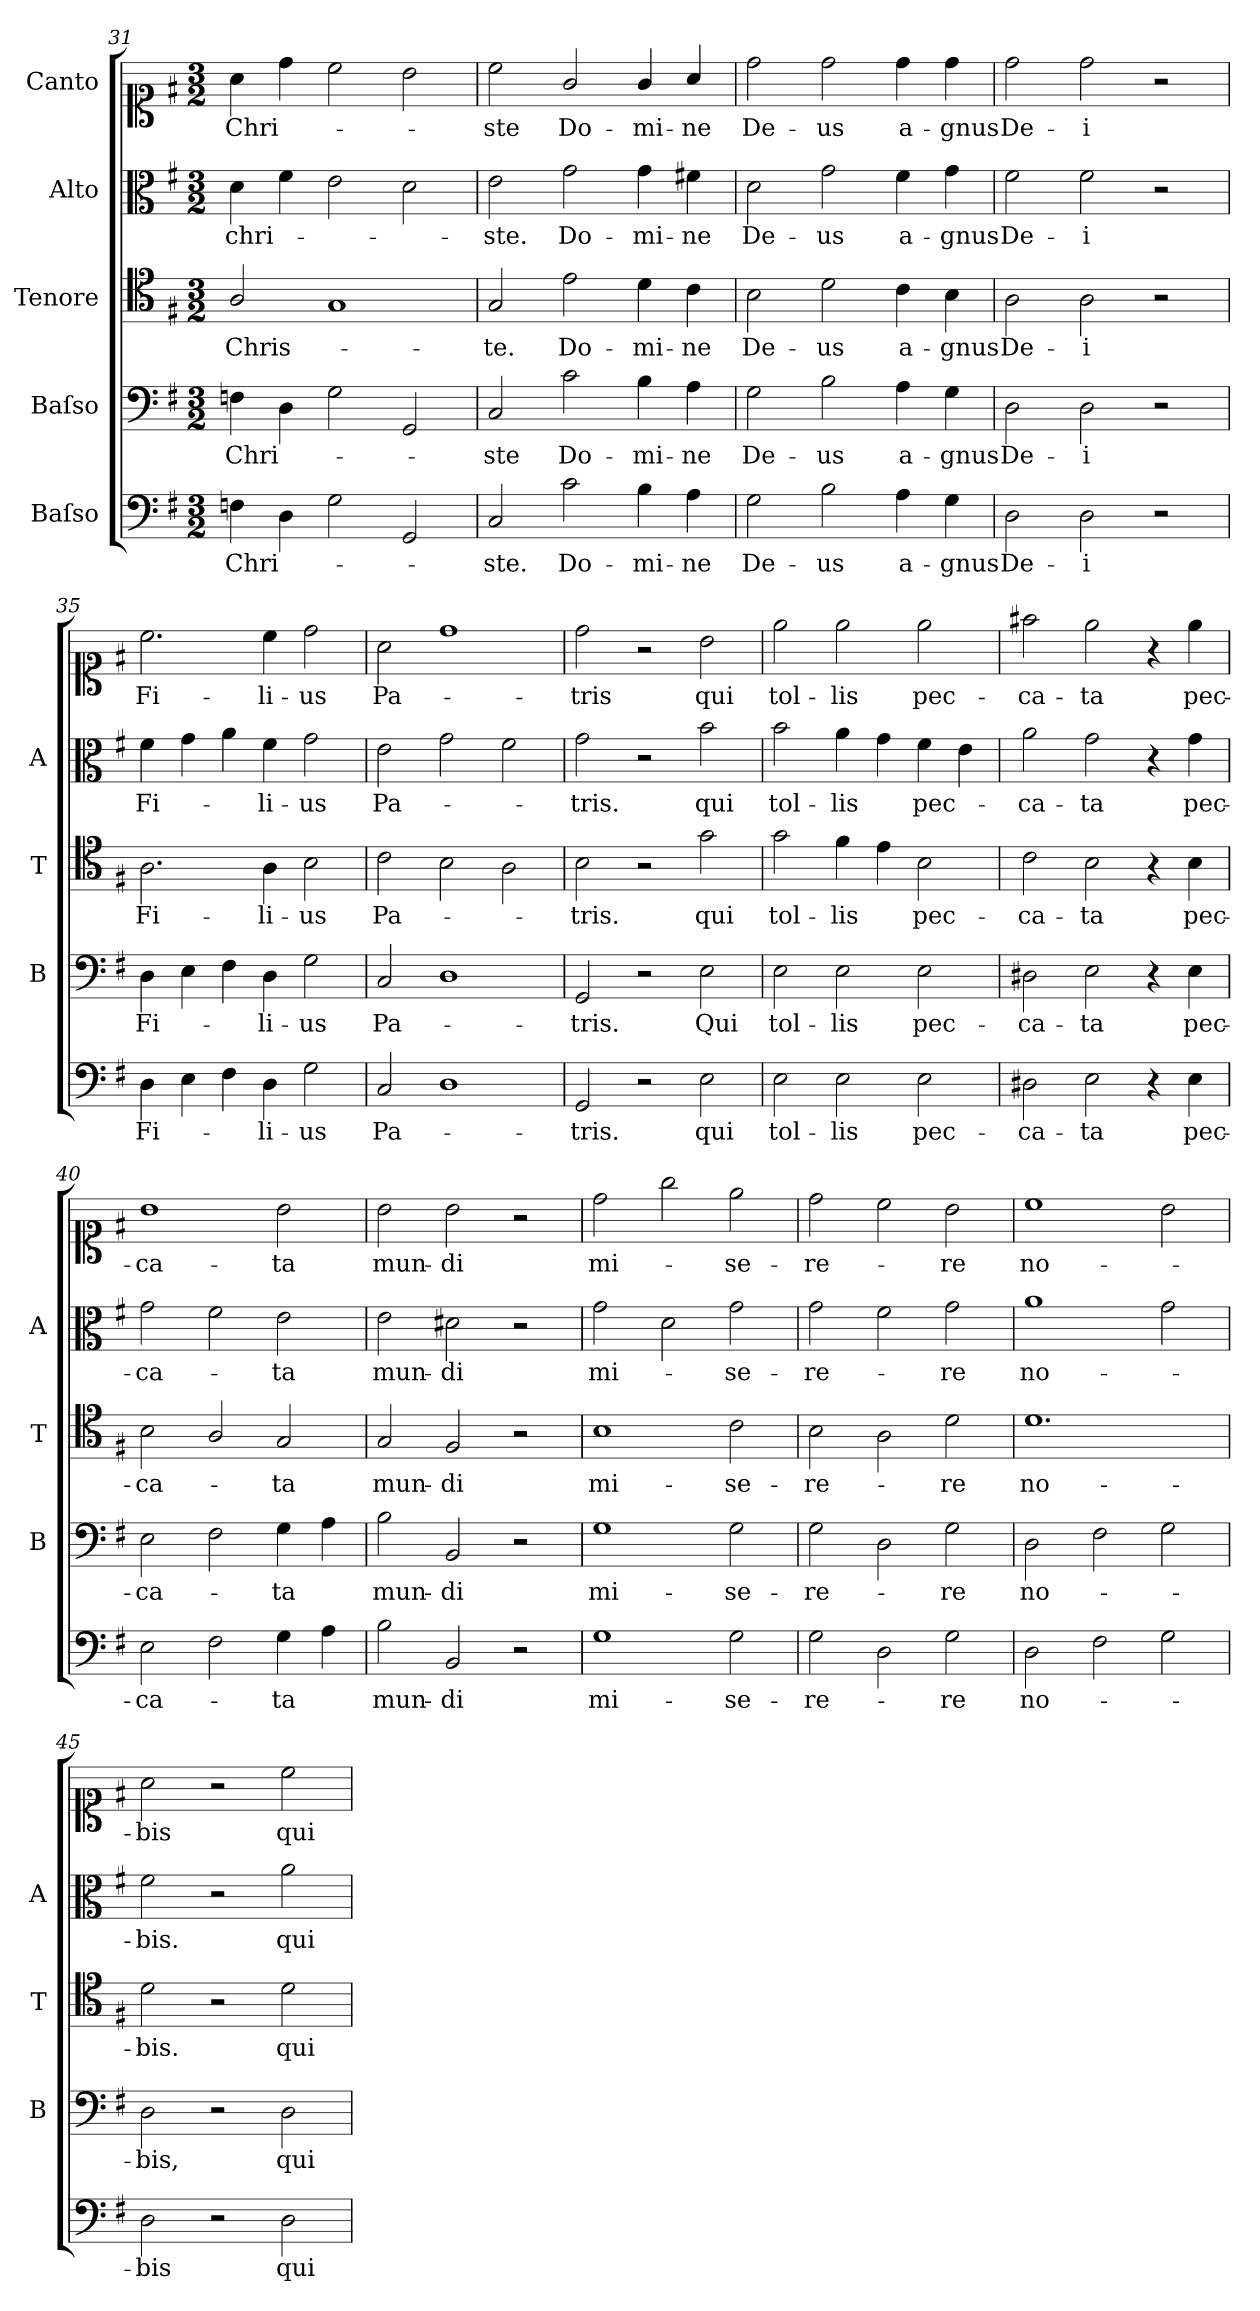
**kern	**text	**kern	**text	**kern	**text	**kern	**text	**kern	**text
*part5	*part5	*part4	*part4	*part3	*part3	*part2	*part2	*part1	*part1
*staff5	*staff5	*staff4	*staff4	*staff3	*staff3	*staff2	*staff2	*staff1	*staff1
*I"Baſso	*	*I"Baſso	*	*I"Tenore	*	*I"Alto	*	*I"Canto	*
*	*	*I'B	*	*I'T	*	*I'A	*	*	*
*clefF4	*	*clefF4	*	*clefC4	*	*clefC3	*	*clefC1	*
*k[f#]	*	*k[f#]	*	*k[f#]	*	*k[f#]	*	*k[f#]	*
*G:	*	*G:	*	*G:	*	*G:	*	*G:	*
*M3/2	*	*M3/2	*	*M3/2	*	*M3/2	*	*M3/2	*
=31	=31	=31	=31	=31	=31	=31	=31	=31	=31
4Fn\	Chri-	4Fn\	Chri-	2A/	Chris-	4d\	chri-	4a\	Chri-
4D\	.	4D\	.	.	.	4f#\	.	4dd\	.
2G\	.	2G\	.	1G	.	2e\	.	2cc\	.
2GG/	.	2GG/	.	.	.	2d\	.	2b\	.
=32	=32	=32	=32	=32	=32	=32	=32	=32	=32
2C/	-ste.	2C/	-ste	2G/	-te.	2e\	-ste.	2cc\	-ste
2c\	Do-	2c\	Do-	2e\	Do-	2g\	Do-	2g/	Do-
4B\	-mi-	4B\	-mi-	4d\	-mi-	4g\	-mi-	4g/	-mi-
4A\	-ne	4A\	-ne	4c\	-ne	4f#X\	-ne	4a/	-ne
=33	=33	=33	=33	=33	=33	=33	=33	=33	=33
2G\	De-	2G\	De-	2B\	De-	2d\	De-	2dd\	De-
2B\	-us	2B\	-us	2d\	-us	2g\	-us	2dd\	-us
4A\	a-	4A\	a-	4c\	a-	4f#\	a-	4dd\	a-
4G\	-gnus	4G\	-gnus	4B\	-gnus	4g\	-gnus	4dd\	-gnus
=34	=34	=34	=34	=34	=34	=34	=34	=34	=34
2D\	De-	2D\	De-	2A\	De-	2f#\	De-	2dd\	De-
2D\	-i	2D\	-i	2A\	-i	2f#\	-i	2dd\	-i
2r	.	2r	.	2r	.	2r	.	2r	.
=35	=35	=35	=35	=35	=35	=35	=35	=35	=35
4D\	Fi-	4D\	Fi-	2.A\	Fi-	4f#\	Fi-	2.cc\	Fi-
4E\	.	4E\	.	.	.	4g\	.	.	.
4F#\	.	4F#\	.	.	.	4a\	.	.	.
4D\	-li-	4D\	-li-	4A\	-li-	4f#\	-li-	4cc\	-li-
2G\	-us	2G\	-us	2B\	-us	2g\	-us	2dd\	-us
=36	=36	=36	=36	=36	=36	=36	=36	=36	=36
2C/	Pa-	2C/	Pa-	2c\	Pa-	2e\	Pa-	2a\	Pa-
1D	.	1D	.	2B\	.	2g\	.	1dd	.
.	.	.	.	2A\	.	2f#\	.	.	.
=37	=37	=37	=37	=37	=37	=37	=37	=37	=37
2GG/	-tris.	2GG/	-tris.	2B\	-tris.	2g\	-tris.	2dd\	-tris
2r	.	2r	.	2r	.	2r	.	2r	.
2E\	qui	2E\	Qui	2g\	qui	2b\	qui	2b\	qui
=38	=38	=38	=38	=38	=38	=38	=38	=38	=38
2E\	tol-	2E\	tol-	2g\	tol-	2b\	tol-	2ee\	tol-
2E\	-lis	2E\	-lis	4f#\	-lis	4a\	-lis	2ee\	-lis
.	.	.	.	4e\	.	4g\	.	.	.
2E\	pec-	2E\	pec-	2B\	pec-	4f#\	pec-	2ee\	pec-
.	.	.	.	.	.	4e\	.	.	.
=39	=39	=39	=39	=39	=39	=39	=39	=39	=39
2D#X\	-ca-	2D#X\	-ca-	2c\	-ca-	2a\	-ca-	2ff#X\	-ca-
2E\	-ta	2E\	-ta	2B\	-ta	2g\	-ta	2ee\	-ta
4r	.	4r	.	4r	.	4r	.	4r	.
4E\	pec-	4E\	pec-	4B\	pec-	4g\	pec-	4ee\	pec-
=40	=40	=40	=40	=40	=40	=40	=40	=40	=40
2E\	-ca-	2E\	-ca-	2B\	-ca-	2g\	-ca-	1b	-ca-
2F#\	.	2F#\	.	2A/	.	2f#\	.	.	.
4G\	-ta	4G\	-ta	2G/	-ta	2e\	-ta	2b\	-ta
4A\	.	4A\	.	.	.	.	.	.	.
=41	=41	=41	=41	=41	=41	=41	=41	=41	=41
2B\	mun-	2B\	mun-	2G/	mun-	2e\	mun-	2b\	mun-
2BB/	-di	2BB/	-di	2F#/	-di	2d#X\	-di	2b\	-di
2r	.	2r	.	2r	.	2r	.	2r	.
=42	=42	=42	=42	=42	=42	=42	=42	=42	=42
1G	mi-	1G	mi-	1B	mi-	2g\	mi-	2dd\	mi-
.	.	.	.	.	.	2d\	.	2gg\	.
2G\	-se-	2G\	-se-	2c\	-se-	2g\	-se-	2ee\	-se-
=43	=43	=43	=43	=43	=43	=43	=43	=43	=43
2G\	-re-	2G\	-re-	2B\	-re-	2g\	-re-	2dd\	-re-
2D\	.	2D\	.	2A\	.	2f#\	.	2cc\	.
2G\	-re	2G\	-re	2d\	-re	2g\	-re	2b\	-re
=44	=44	=44	=44	=44	=44	=44	=44	=44	=44
2D\	no-	2D\	no-	1.d	no-	1a	no-	1cc	no-
2F#\	.	2F#\	.	.	.	.	.	.	.
2G\	.	2G\	.	.	.	2g\	.	2b\	.
=45	=45	=45	=45	=45	=45	=45	=45	=45	=45
2D\	-bis	2D\	-bis,	2d\	-bis.	2f#\	-bis.	2a\	-bis
2r	.	2r	.	2r	.	2r	.	2r	.
2D\	qui	2D\	qui	2d\	qui	2a\	qui	2cc\	qui
=	=	=	=	=	=	=	=	=	=
*-	*-	*-	*-	*-	*-	*-	*-	*-	*-
